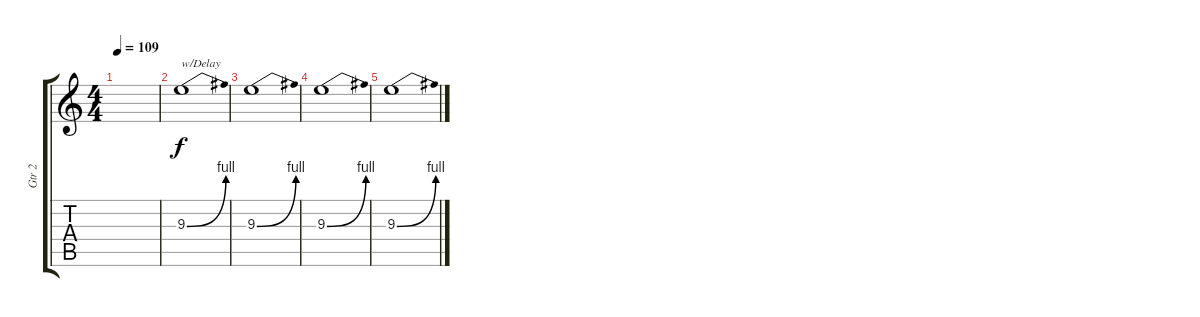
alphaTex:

\track ("Gtr 2" "Gtr 2") {instrument distortionguitar}
\staff {score tabs}
\tuning (E4 B3 G3 D3 A2 E2) {hide}
\ts (4 4)
\tempo 109
\clef g2
\ks c
|
\section ("" "")
9.3{be (bend 0 0 60 4)}.1{txt "w/Delay"} |
9.3{be (bend 0 0 60 4)}.1 |
9.3{be (bend 0 0 60 4)}.1 |
9.3{be (bend 0 0 60 4)}.1
